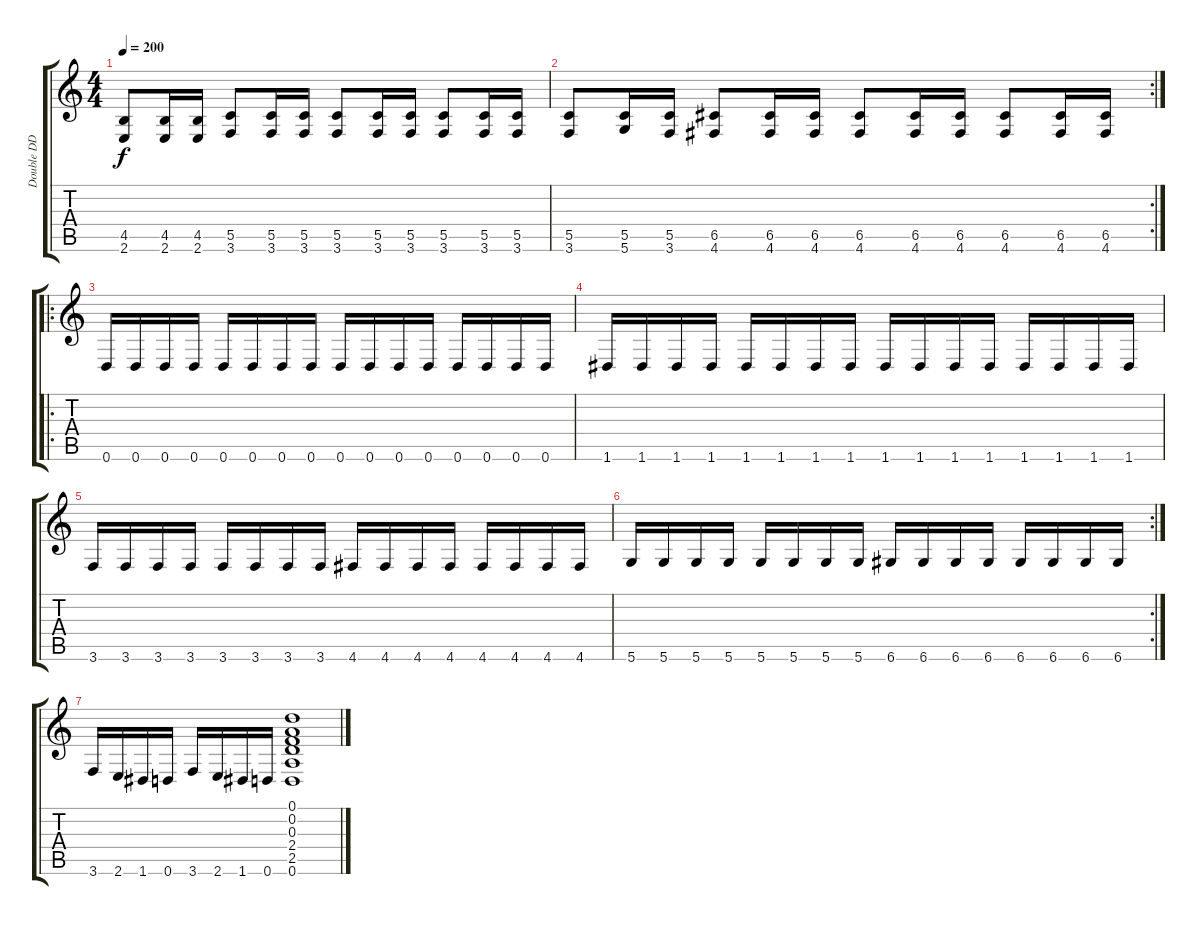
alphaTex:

\track ("Double DD" "Double DD") {instrument distortionguitar}
\staff {score tabs}
\tuning (D4 A3 F3 C3 G2 D2) {hide}
\ts (4 4)
\tempo 200
\clef g2
\ks c
(4.5 2.6).8{dy f} (4.5 2.6).16 (4.5 2.6).16 (5.5 3.6).8 (5.5 3.6).16 (5.5 3.6).16 (5.5 3.6).8 (5.5 3.6).16 (5.5 3.6).16 (5.5 3.6).8 (5.5 3.6).16 (5.5 3.6).16 |
\rc 2
(5.5 3.6).8 (5.5 5.6).16 (5.5 3.6).16 (6.5 4.6).8 (6.5 4.6).16 (6.5 4.6).16 (6.5 4.6).8 (6.5 4.6).16 (6.5 4.6).16 (6.5 4.6).8 (6.5 4.6).16 (6.5 4.6).16 |
\ro
0.6.16 0.6.16 0.6.16 0.6.16 0.6.16 0.6.16 0.6.16 0.6.16 0.6.16 0.6.16 0.6.16 0.6.16 0.6.16 0.6.16 0.6.16 0.6.16 |
1.6.16 1.6.16 1.6.16 1.6.16 1.6.16 1.6.16 1.6.16 1.6.16 1.6.16 1.6.16 1.6.16 1.6.16 1.6.16 1.6.16 1.6.16 1.6.16 |
3.6.16 3.6.16 3.6.16 3.6.16 3.6.16 3.6.16 3.6.16 3.6.16 4.6.16 4.6.16 4.6.16 4.6.16 4.6.16 4.6.16 4.6.16 4.6.16 |
\rc 2
5.6.16 5.6.16 5.6.16 5.6.16 5.6.16 5.6.16 5.6.16 5.6.16 6.6.16 6.6.16 6.6.16 6.6.16 6.6.16 6.6.16 6.6.16 6.6.16 |
3.6.16 2.6.16 1.6.16 0.6.16 3.6.16 2.6.16 1.6.16 0.6.16 (0.1 0.2 0.3 2.4 2.5 0.6).1
